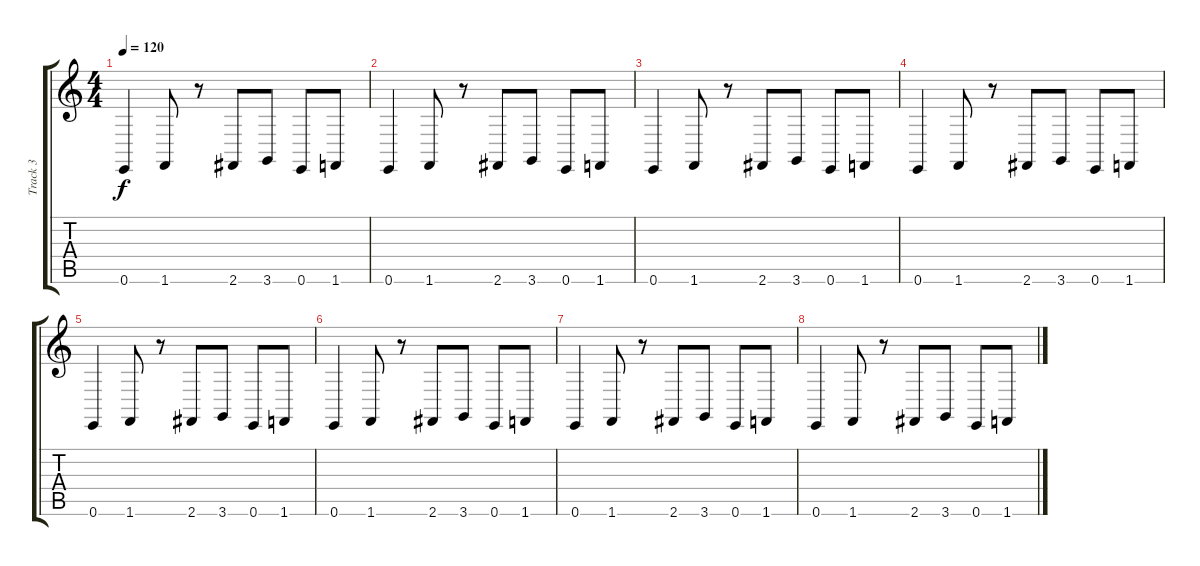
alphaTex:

\track ("Track 3" "Track 3") {instrument fx1rain}
\staff {score tabs}
\tuning (E4 B3 G3 D3 A2 E2) {hide}
\ts (4 4)
\tempo 120
\clef g2
\ks c
0.6.4{dy f} 1.6.8 r.8 2.6.8 3.6.8 0.6.8 1.6.8 |
0.6.4 1.6.8 r.8 2.6.8 3.6.8 0.6.8 1.6.8 |
0.6.4 1.6.8 r.8 2.6.8 3.6.8 0.6.8 1.6.8 |
0.6.4 1.6.8 r.8 2.6.8 3.6.8 0.6.8 1.6.8 |
0.6.4 1.6.8 r.8 2.6.8 3.6.8 0.6.8 1.6.8 |
0.6.4 1.6.8 r.8 2.6.8 3.6.8 0.6.8 1.6.8 |
0.6.4 1.6.8 r.8 2.6.8 3.6.8 0.6.8 1.6.8 |
0.6.4 1.6.8 r.8 2.6.8 3.6.8 0.6.8 1.6.8
